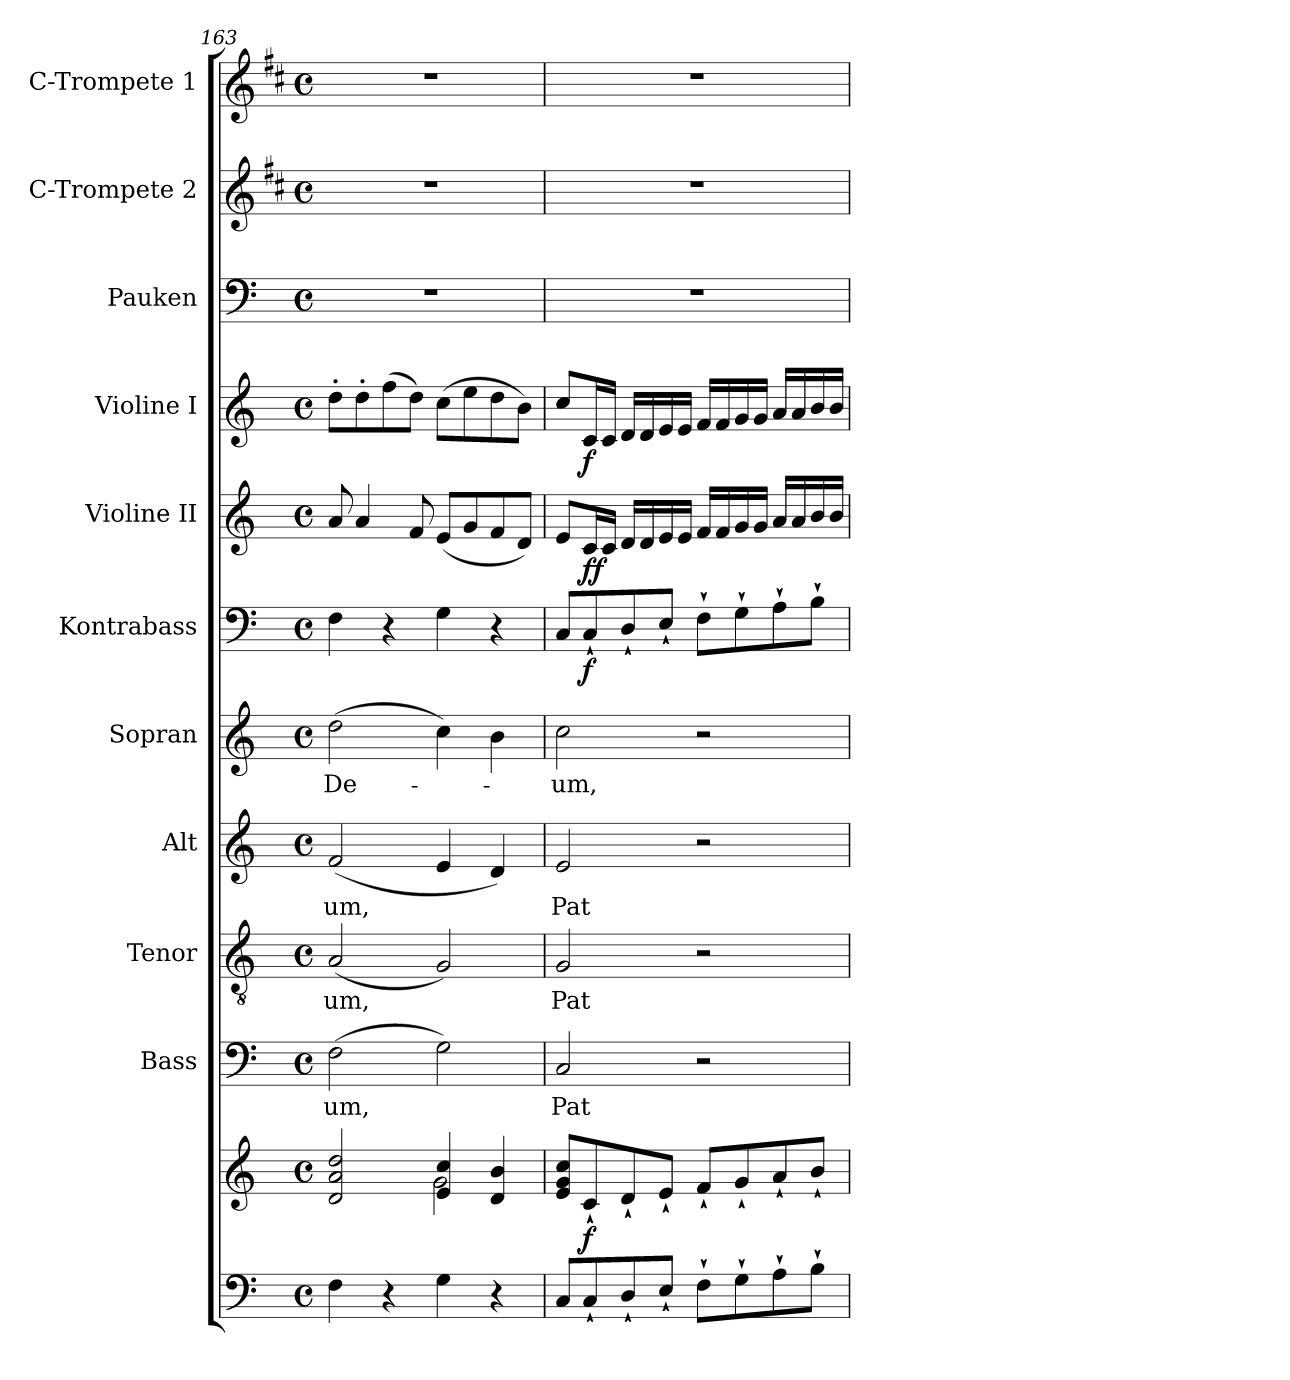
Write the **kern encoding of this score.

**kern	**kern	**dynam	**kern	**text	**kern	**text	**kern	**text	**kern	**text	**kern	**dynam	**kern	**dynam	**kern	**dynam	**kern	**kern	**kern
*part11	*part11	*part11	*part10	*part10	*part9	*part9	*part8	*part8	*part7	*part7	*part6	*part6	*part5	*part5	*part4	*part4	*part3	*part2	*part1
*staff12	*staff11	*staff11/12	*staff10	*staff10	*staff9	*staff9	*staff8	*staff8	*staff7	*staff7	*staff6	*staff6	*staff5	*staff5	*staff4	*staff4	*staff3	*staff2	*staff1
*	*	*	*I"Bass	*	*I"Tenor	*	*I"Alt	*	*I"Sopran	*	*I"Kontrabass	*	*I"Violine II	*	*I"Violine I	*	*I"Pauken	*I"C-Trompete 2	*I"C-Trompete 1
*	*	*	*I'B.	*	*I'T.	*	*I'A.	*	*I'S.	*	*I'Kb.	*	*I'Vl. II	*	*I'Vl. I	*	*I'Pk.	*I'C Trp. 2	*I'C Trp. 1
*clefF4	*clefG2	*	*clefF4	*	*clefGv2	*	*clefG2	*	*clefG2	*	*clefF4	*	*clefG2	*	*clefG2	*	*clefF4	*clefG2	*clefG2
*	*	*	*	*	*	*	*	*	*	*	*ITrd7c12	*	*	*	*	*	*	*ITrd1c2	*ITrd1c2
*k[]	*k[]	*	*k[]	*	*k[]	*	*k[]	*	*k[]	*	*k[]	*	*k[]	*	*k[]	*	*k[]	*k[]	*k[]
*C:	*C:	*	*C:	*	*C:	*	*C:	*	*C:	*	*C:	*	*C:	*	*C:	*	*C:	*C:	*C:
*M4/4	*M4/4	*	*M4/4	*	*M4/4	*	*M4/4	*	*M4/4	*	*M4/4	*	*M4/4	*	*M4/4	*	*M4/4	*M4/4	*M4/4
*met(c)	*met(c)	*	*met(c)	*	*met(c)	*	*met(c)	*	*met(c)	*	*met(c)	*	*met(c)	*	*met(c)	*	*met(c)	*met(c)	*met(c)
=163	=163	=163	=163	=163	=163	=163	=163	=163	=163	=163	=163	=163	=163	=163	=163	=163	=163	=163	=163
*	*^	*	*	*	*	*	*	*	*	*	*	*	*	*	*	*	*	*	*
!	!	!	!	!	!LO:LY:b	!	!LO:LY:b	!	!LO:LY:b	!	!LO:LY:b	!	!	!	!	!	!	!	!	!
4F\	2d/ 2a/ 2dd/	2ryy	.	(>2F\	-um,	(<2A/	-um,	(<2f/	-um,	(>2dd\	De-	4FF\	.	8a/	.	8dd'>\L	.	1r	1r	1r
.	.	.	.	.	.	.	.	.	.	.	.	.	.	4a/	.	8dd'>\	.	.	.	.
4r	.	.	.	.	.	.	.	.	.	.	.	4r	.	.	.	(>8ff\	.	.	.	.
.	.	.	.	.	.	.	.	.	.	.	.	.	.	8f/	.	8dd\J)	.	.	.	.
4G\	4e/ 4cc/	2g\	.	2G\)	.	2G/)	.	4e/	.	4cc\)	.	4GG\	.	(<8e/L	.	(>8cc\L	.	.	.	.
.	.	.	.	.	.	.	.	.	.	.	.	.	.	8g/	.	8ee\	.	.	.	.
4r	4d/ 4b/	.	.	.	.	.	.	4d/)	.	4b\	.	4r	.	8f/	.	8dd\	.	.	.	.
.	.	.	.	.	.	.	.	.	.	.	.	.	.	8d/J)	.	8b\J)	.	.	.	.
*	*v	*v	*	*	*	*	*	*	*	*	*	*	*	*	*	*	*	*	*	*
=164	=164	=164	=164	=164	=164	=164	=164	=164	=164	=164	=164	=164	=164	=164	=164	=164	=164	=164	=164
!	!	!	!	!LO:LY:b	!	!LO:LY:b	!	!LO:LY:b	!	!LO:LY:b	!	!	!	!	!	!	!	!	!
8C/L	8e/ 8g/ 8cc/L	.	2C/	Pat-	2G/	Pat-	2e/	Pat-	2cc\	-um,	8CC/L	.	8e/L	.	8cc/L	.	1r	1r	1r
!	!	!LO:DY:a=2	!	!	!	!	!	!	!	!	!	!LO:DY:b	!	!LO:DY:b	!	!LO:DY:b	!	!	!
8C`</	8c`</	f	.	.	.	.	.	.	.	.	8CC`</	f	16c/L	ff	16c/L	f	.	.	.
.	.	.	.	.	.	.	.	.	.	.	.	.	16c/JJ	.	16c/JJ	.	.	.	.
8D`</	8d`</	.	.	.	.	.	.	.	.	.	8DD`</	.	16d/LL	.	16d/LL	.	.	.	.
.	.	.	.	.	.	.	.	.	.	.	.	.	16d/	.	16d/	.	.	.	.
8E`</J	8e`</J	.	.	.	.	.	.	.	.	.	8EE`</J	.	16e/	.	16e/	.	.	.	.
.	.	.	.	.	.	.	.	.	.	.	.	.	16e/JJ	.	16e/JJ	.	.	.	.
8F`>\L	8f`</L	.	2r	.	2r	.	2r	.	2r	.	8FF`>\L	.	16f/LL	.	16f/LL	.	.	.	.
.	.	.	.	.	.	.	.	.	.	.	.	.	16f/	.	16f/	.	.	.	.
8G`>\	8g`</	.	.	.	.	.	.	.	.	.	8GG`>\	.	16g/	.	16g/	.	.	.	.
.	.	.	.	.	.	.	.	.	.	.	.	.	16g/JJ	.	16g/JJ	.	.	.	.
8A`>\	8a`</	.	.	.	.	.	.	.	.	.	8AA`>\	.	16a/LL	.	16a/LL	.	.	.	.
.	.	.	.	.	.	.	.	.	.	.	.	.	16a/	.	16a/	.	.	.	.
8B`>\J	8b`</J	.	.	.	.	.	.	.	.	.	8BB`>\J	.	16b/	.	16b/	.	.	.	.
.	.	.	.	.	.	.	.	.	.	.	.	.	16b/JJ	.	16b/JJ	.	.	.	.
=	=	=	=	=	=	=	=	=	=	=	=	=	=	=	=	=	=	=	=
*-	*-	*-	*-	*-	*-	*-	*-	*-	*-	*-	*-	*-	*-	*-	*-	*-	*-	*-	*-
